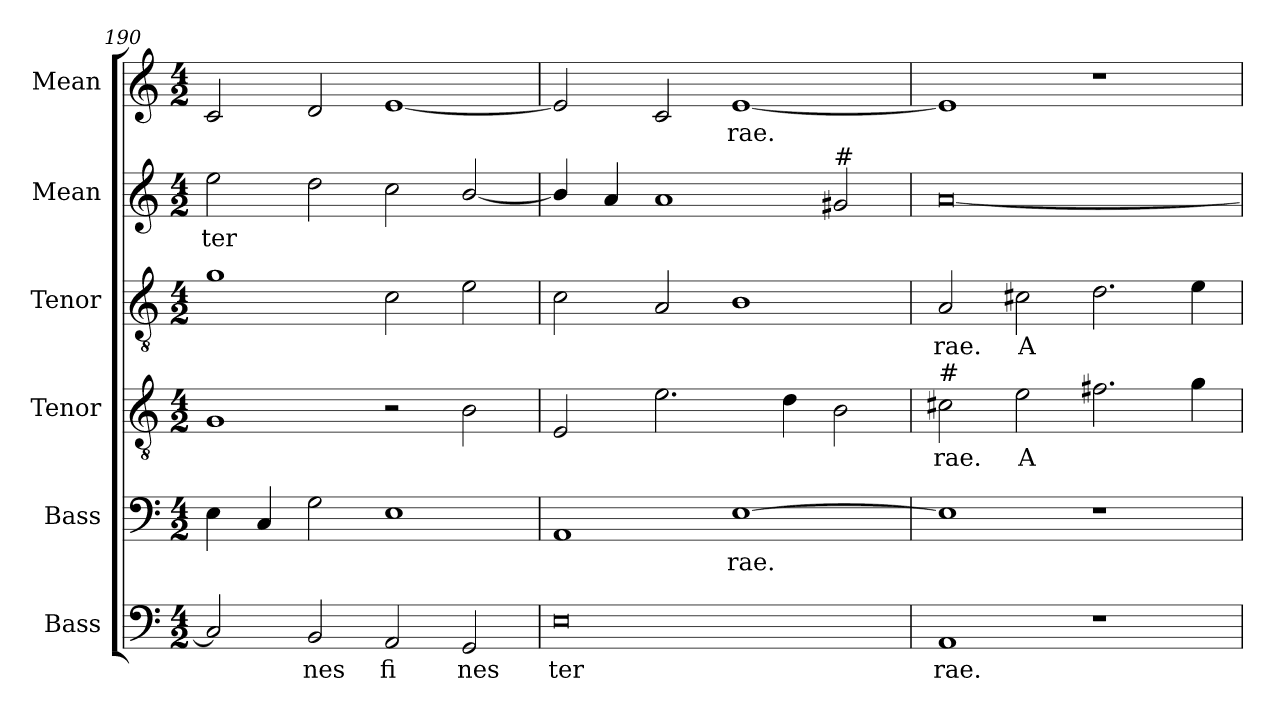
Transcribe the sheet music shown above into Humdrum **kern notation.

**kern	**text	**kern	**text	**kern	**text	**kern	**text	**kern	**text	**kern	**text
*part6	*part6	*part5	*part5	*part4	*part4	*part3	*part3	*part2	*part2	*part1	*part1
*staff6	*staff6	*staff5	*staff5	*staff4	*staff4	*staff3	*staff3	*staff2	*staff2	*staff1	*staff1
*I"Bass	*	*I"Bass	*	*I"Tenor	*	*I"Tenor	*	*I"Mean	*	*I"Mean	*
*I'B.	*	*I'B.	*	*I'T.	*	*I'T.	*	*I'M.	*	*I'M.	*
*clefF4	*	*clefF4	*	*clefGv2	*	*clefGv2	*	*clefG2	*	*clefG2	*
*	*	*	*	*ITrd7c12	*	*ITrd7c12	*	*	*	*	*
*k[]	*	*k[]	*	*k[]	*	*k[]	*	*k[]	*	*k[]	*
*a:	*	*a:	*	*a:	*	*a:	*	*a:	*	*a:	*
*M4/2	*	*M4/2	*	*M4/2	*	*M4/2	*	*M4/2	*	*M4/2	*
=190	=190	=190	=190	=190	=190	=190	=190	=190	=190	=190	=190
!	!	!	!	!	!	!	!	!	!LO:LY:b:color=#000000	!	!
2Ci/]	.	4Ei\	.	1GGi	.	1Gi	.	2eei\	ter	2ci/	.
.	.	4Ci/	.	.	.	.	.	.	.	.	.
!	!LO:LY:b:color=#000000	!	!	!	!	!	!	!	!	!	!
2BBi/	nes	2Gi\	.	.	.	.	.	2ddi\	.	2di/	.
!	!LO:LY:b:color=#000000	!	!	!	!	!	!	!	!	!	!
2AAi/	fi	1Ei	.	2r	.	2Ci\	.	2cci\	.	[<1ei	.
!	!LO:LY:b:color=#000000	!	!	!	!	!	!	!	!	!	!
2GGi/	nes	.	.	2BBi\	.	2Ei\	.	[<2bi/	.	.	.
=191	=191	=191	=191	=191	=191	=191	=191	=191	=191	=191	=191
!	!LO:LY:b:color=#000000	!	!	!	!	!	!	!	!	!	!
0Ei	ter	1AAi	.	2EEi/	.	2Ci\	.	4bi/]	.	2ei/]	.
.	.	.	.	.	.	.	.	4ai/	.	.	.
.	.	.	.	2.Ei\	.	2AAi/	.	1ai	.	2ci/	.
!	!	!	!LO:LY:b:color=#000000	!	!	!	!	!	!	!	!
!	!	!	!	!	!	!	!	!	!	!	!LO:LY:b:color=#000000
.	.	[>1Ei	rae.	.	.	1BBi	.	.	.	[<1ei	rae.
.	.	.	.	4Di\	.	.	.	.	.	.	.
!	!	!	!	!	!	!	!	!LO:TX:a:t=#	!	!	!
.	.	.	.	2BBi\	.	.	.	2g#i/	.	.	.
=192	=192	=192	=192	=192	=192	=192	=192	=192	=192	=192	=192
!	!LO:LY:b:color=#000000	!	!	!	!	!	!	!	!	!	!
!	!	!	!	!	!LO:LY:b:color=#000000	!	!	!	!	!	!
!	!	!	!	!LO:TX:a:t=#	!	!	!	!	!	!	!
!	!	!	!	!	!	!	!LO:LY:b:color=#000000	!	!	!	!
1AAi	rae.	1Ei]	.	2C#i\	rae.	2AAi/	rae.	[<0ai	.	1ei]	.
!	!	!	!	!	!LO:LY:b:color=#000000	!	!	!	!	!	!
!	!	!	!	!	!	!	!LO:LY:b:color=#000000	!	!	!	!
.	.	.	.	2Ei\	A	2C#Xi\	A	.	.	.	.
1r	.	1r	.	2.F#Xi\	.	2.Di\	.	.	.	1r	.
.	.	.	.	4Gi\	.	4Ei\	.	.	.	.	.
=	=	=	=	=	=	=	=	=	=	=	=
*-	*-	*-	*-	*-	*-	*-	*-	*-	*-	*-	*-
